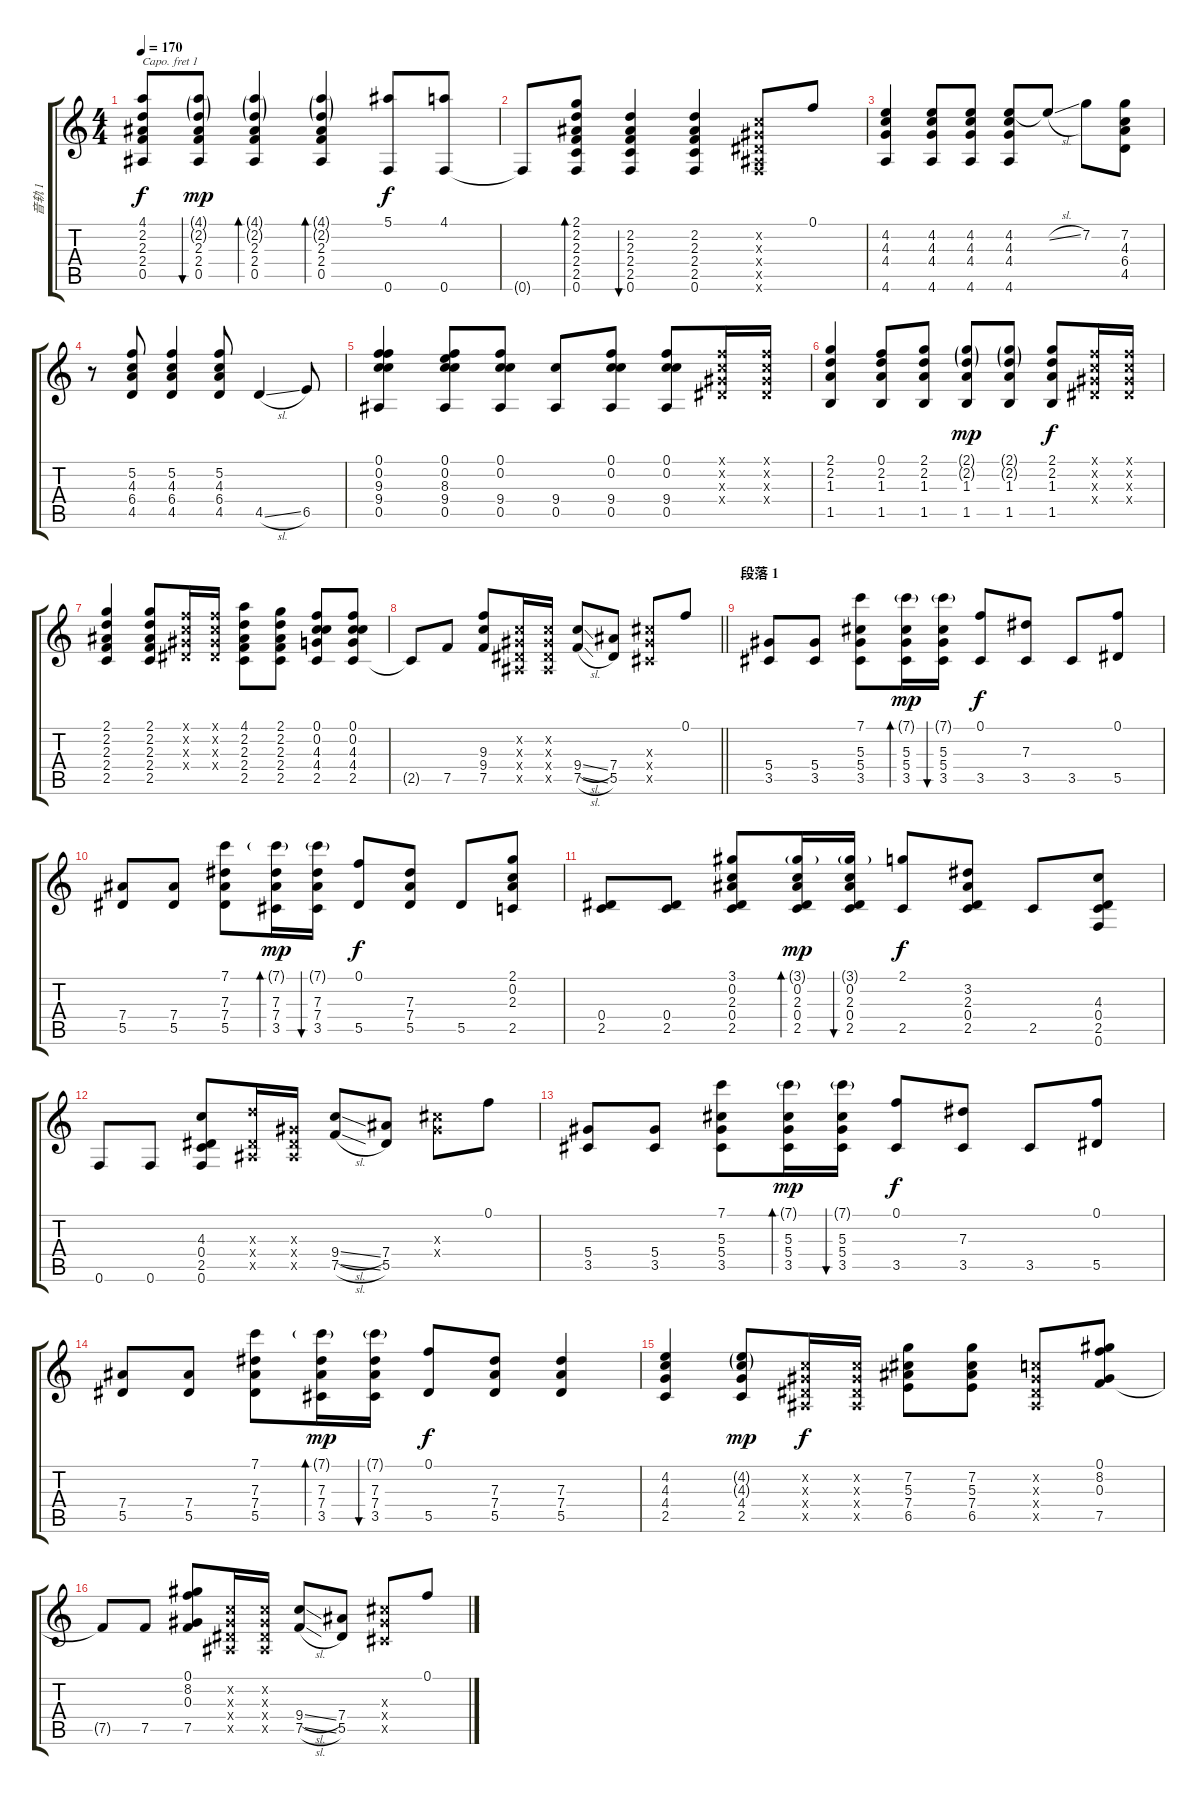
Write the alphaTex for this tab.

\track ("音轨 1" "音轨 1") {instrument acousticguitarsteel}
\staff {score tabs}
\capo 1
\tuning (E4 B3 G3 D3 A2 E2) {hide}
\ts (4 4)
\tempo 170
\clef g2
\ks c
(4.1{t} 2.2{t} 2.3{t} 2.4{t} 0.5{t}).8{dy f} (4.1{g} 2.2{g} 2.3 2.4 0.5).8{bu 60 dy mp} (4.1{g} 2.2{g} 2.3 2.4 0.5).4{bd 120} (4.1{g} 2.2{g} 2.3 2.4 0.5).4{bd 60} (5.1 0.6).8{dy f} (4.1 0.6).8 |
0.6{t}.8 (2.1 2.2 2.3 2.4 2.5 0.6).8{bd 60} (2.2 2.3 2.4 2.5 0.6).4{bu 60} (2.2 2.3 2.4 2.5 0.6).4 (0.2{x} 0.3{x} 0.4{x} 0.5{x} 0.6{x}).8 0.1.8 |
(4.2 4.3 4.4 4.6).4 (4.2 4.3 4.4 4.6).8 (4.2 4.3 4.4 4.6).8 (4.2 4.3 4.4 4.6).8 4.2{sl t}.8 7.2.8 (7.2 4.3 6.4 4.5).8 |
r.8 (5.2 4.3 6.4 4.5).8 (5.2 4.3 6.4 4.5).4 (5.2 4.3 6.4 4.5).8 4.5{sl}.4 6.5.8 |
(0.1 0.2 9.3 9.4 0.5).4 (0.1 0.2 8.3 9.4 0.5).8 (0.1 0.2 9.4 0.5).8 (9.4 0.5).8 (0.1 0.2 9.4 0.5).8 (0.1 0.2 9.4 0.5).8 (0.1{x} 0.2{x} 0.3{x} 0.4{x}).16 (0.1{x} 0.2{x} 0.3{x} 0.4{x}).16 |
(2.1 2.2 1.3 1.5).4 (0.1 2.2 1.3 1.5).8 (2.1 2.2 1.3 1.5).8 (2.1{g} 2.2{g} 1.3 1.5).8{dy mp} (2.1{g} 2.2{g} 1.3 1.5).8 (2.1 2.2 1.3 1.5).8{dy f} (0.1{x} 0.2{x} 0.3{x} 0.4{x}).16 (0.1{x} 0.2{x} 0.3{x} 0.4{x}).16 |
(2.1 2.2 2.3 2.4 2.5).4 (2.1 2.2 2.3 2.4 2.5).8 (0.1{x} 0.2{x} 0.3{x} 0.4{x}).16 (0.1{x} 0.2{x} 0.3{x} 0.4{x}).16 (4.1 2.2 2.3 2.4 2.5).8 (2.1 2.2 2.3 2.4 2.5).8 (0.1 0.2 4.3 4.4 2.5).8 (0.1 0.2 4.3 4.4 2.5).8 |
\barLineRight lightlight
2.5{t}.8 7.5.8 (9.3 9.4 7.5).8 (0.2{x} 0.3{x} 0.4{x} 0.5{x}).16 (0.2{x} 0.3{x} 0.4{x} 0.5{x}).16 (9.4{sl} 7.5{sl}).8 (7.4 5.5).8 (5.3{x} 5.4{x} 3.5{x}).8 0.1.8 |
\section ("" "段落 1")
(5.4 3.5).8 (5.4 3.5).8 (7.1 5.3 5.4 3.5).8 (7.1{g} 5.3 5.4 3.5).16{bd 60 dy mp} (7.1{g} 5.3 5.4 3.5).16{bu 60} (0.1 3.5).8{dy f} (7.3 3.5).8 3.5.8 (0.1 5.5).8 |
(7.4 5.5).8 (7.4 5.5).8 (7.1 7.3 7.4 5.5).8 (7.1{g} 7.3 7.4 3.5).16{bd 60 dy mp} (7.1{g} 7.3 7.4 3.5).16{bu 60} (0.1 5.5).8{dy f} (7.3 7.4 5.5).8 5.5.8 (2.1 0.2 2.3 2.5).8 |
(0.4 2.5).8 (0.4 2.5).8 (3.1 0.2 2.3 0.4 2.5).8 (3.1{g} 0.2 2.3 0.4 2.5).16{bd 60 dy mp} (3.1{g} 0.2 2.3 0.4 2.5).16{bu 60} (2.1 2.5).8{dy f} (3.2 2.3 0.4 2.5).8 2.5.8 (4.3 0.4 2.5 0.6).8 |
0.6.8 0.6.8 (4.3 0.4 2.5 0.6).8 (6.3{x} 0.4{x} 0.5{x}).16 (0.3{x} 0.4{x} 0.5{x}).16 (9.4{sl} 7.5{sl}).8 (7.4 5.5).8 (5.3{x} 5.4{x}).8 0.1.8 |
(5.4 3.5).8 (5.4 3.5).8 (7.1 5.3 5.4 3.5).8 (7.1{g} 5.3 5.4 3.5).16{bd 60 dy mp} (7.1{g} 5.3 5.4 3.5).16{bu 60} (0.1 3.5).8{dy f} (7.3 3.5).8 3.5.8 (0.1 5.5).8 |
(7.4 5.5).8 (7.4 5.5).8 (7.1 7.3 7.4 5.5).8 (7.1{g} 7.3 7.4 3.5).16{bd 60 dy mp} (7.1{g} 7.3 7.4 3.5).16{bu 60} (0.1 5.5).8{dy f} (7.3 7.4 5.5).8 (7.3 7.4 5.5).4 |
(4.2 4.3 4.4 2.5).4 (4.2{g} 4.3{g} 4.4 2.5).8{dy mp} (0.2{x} 0.3{x} 0.4{x} 0.5{x}).16{dy f} (0.2{x} 0.3{x} 0.4{x} 0.5{x}).16 (7.2 5.3 7.4 6.5).8 (7.2 5.3 7.4 6.5).8 (0.2{x} 0.3{x} 0.4{x} 0.5{x}).8 (0.1 8.2 0.3 7.5).8 |
7.5{t}.8 7.5.8 (0.1 8.2 0.3 7.5).8 (0.2{x} 0.3{x} 0.4{x} 0.5{x}).16 (0.2{x} 0.3{x} 0.4{x} 0.5{x}).16 (9.4{sl} 7.5{sl}).8 (7.4 5.5).8 (5.3{x} 5.4{x} 3.5{x}).8 0.1.8
